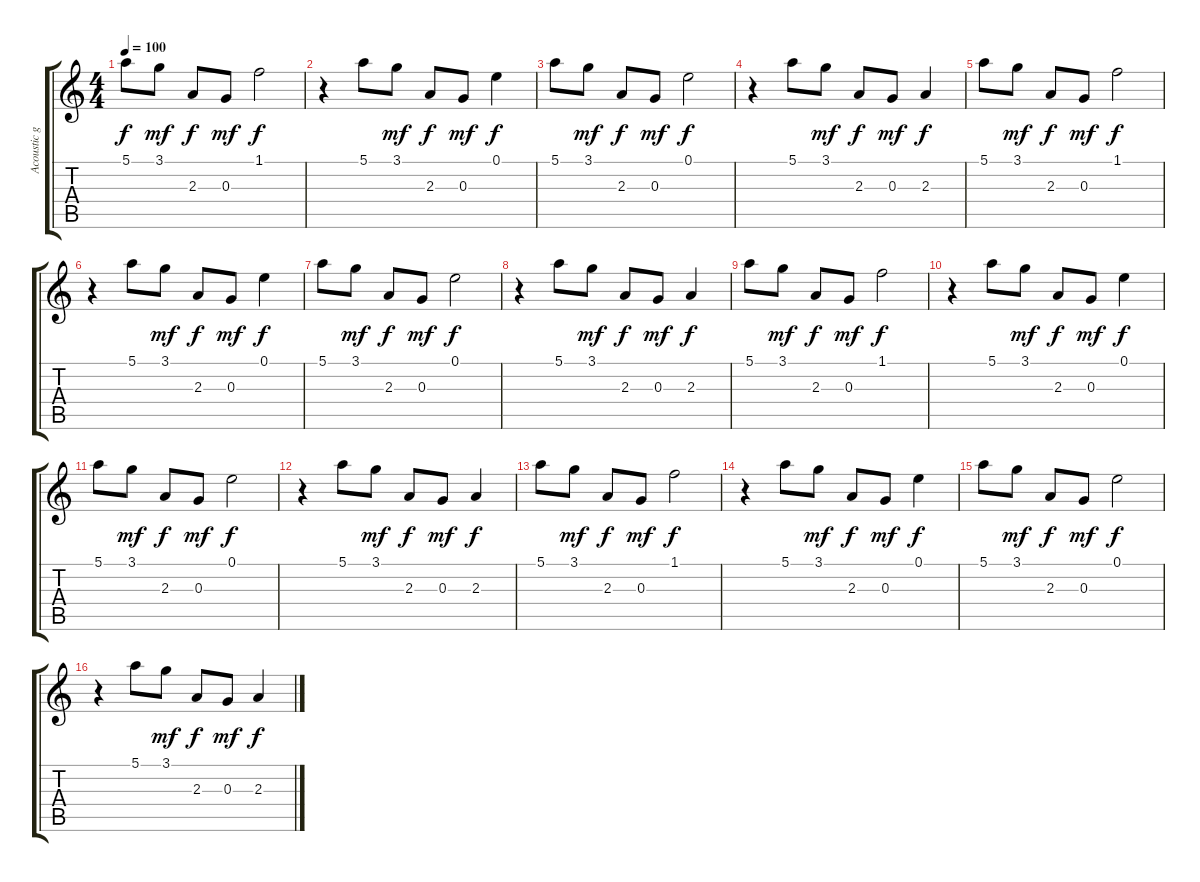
\track ("Acoustic guitar" "Acoustic g") {instrument acousticguitarsteel}
\staff {score tabs}
\tuning (E4 B3 G3 D3 A2 E2) {hide}
\ts (4 4)
\tempo 100
\clef g2
\ks c
5.1.8{dy f} 3.1.8{dy mf} 2.3.8{dy f} 0.3.8{dy mf} 1.1.2{dy f} |
r.4 5.1.8 3.1.8{dy mf} 2.3.8{dy f} 0.3.8{dy mf} 0.1.4{dy f} |
5.1.8 3.1.8{dy mf} 2.3.8{dy f} 0.3.8{dy mf} 0.1.2{dy f} |
r.4 5.1.8 3.1.8{dy mf} 2.3.8{dy f} 0.3.8{dy mf} 2.3.4{dy f} |
5.1.8 3.1.8{dy mf} 2.3.8{dy f} 0.3.8{dy mf} 1.1.2{dy f} |
r.4 5.1.8 3.1.8{dy mf} 2.3.8{dy f} 0.3.8{dy mf} 0.1.4{dy f} |
5.1.8 3.1.8{dy mf} 2.3.8{dy f} 0.3.8{dy mf} 0.1.2{dy f} |
r.4 5.1.8 3.1.8{dy mf} 2.3.8{dy f} 0.3.8{dy mf} 2.3.4{dy f} |
5.1.8 3.1.8{dy mf} 2.3.8{dy f} 0.3.8{dy mf} 1.1.2{dy f} |
r.4 5.1.8 3.1.8{dy mf} 2.3.8{dy f} 0.3.8{dy mf} 0.1.4{dy f} |
5.1.8 3.1.8{dy mf} 2.3.8{dy f} 0.3.8{dy mf} 0.1.2{dy f} |
r.4 5.1.8 3.1.8{dy mf} 2.3.8{dy f} 0.3.8{dy mf} 2.3.4{dy f} |
5.1.8 3.1.8{dy mf volume 13} 2.3.8{dy f volume 12} 0.3.8{dy mf volume 12} 1.1.2{dy f volume 12} |
r.4 5.1.8{volume 11} 3.1.8{dy mf volume 11} 2.3.8{dy f volume 11} 0.3.8{dy mf volume 11} 0.1.4{dy f volume 11} |
5.1.8{volume 10} 3.1.8{dy mf volume 10} 2.3.8{dy f volume 10} 0.3.8{dy mf volume 10} 0.1.2{dy f volume 10} |
r.4 5.1.8{volume 9} 3.1.8{dy mf volume 9} 2.3.8{dy f volume 8} 0.3.8{dy mf volume 8} 2.3.4{dy f volume 8}
